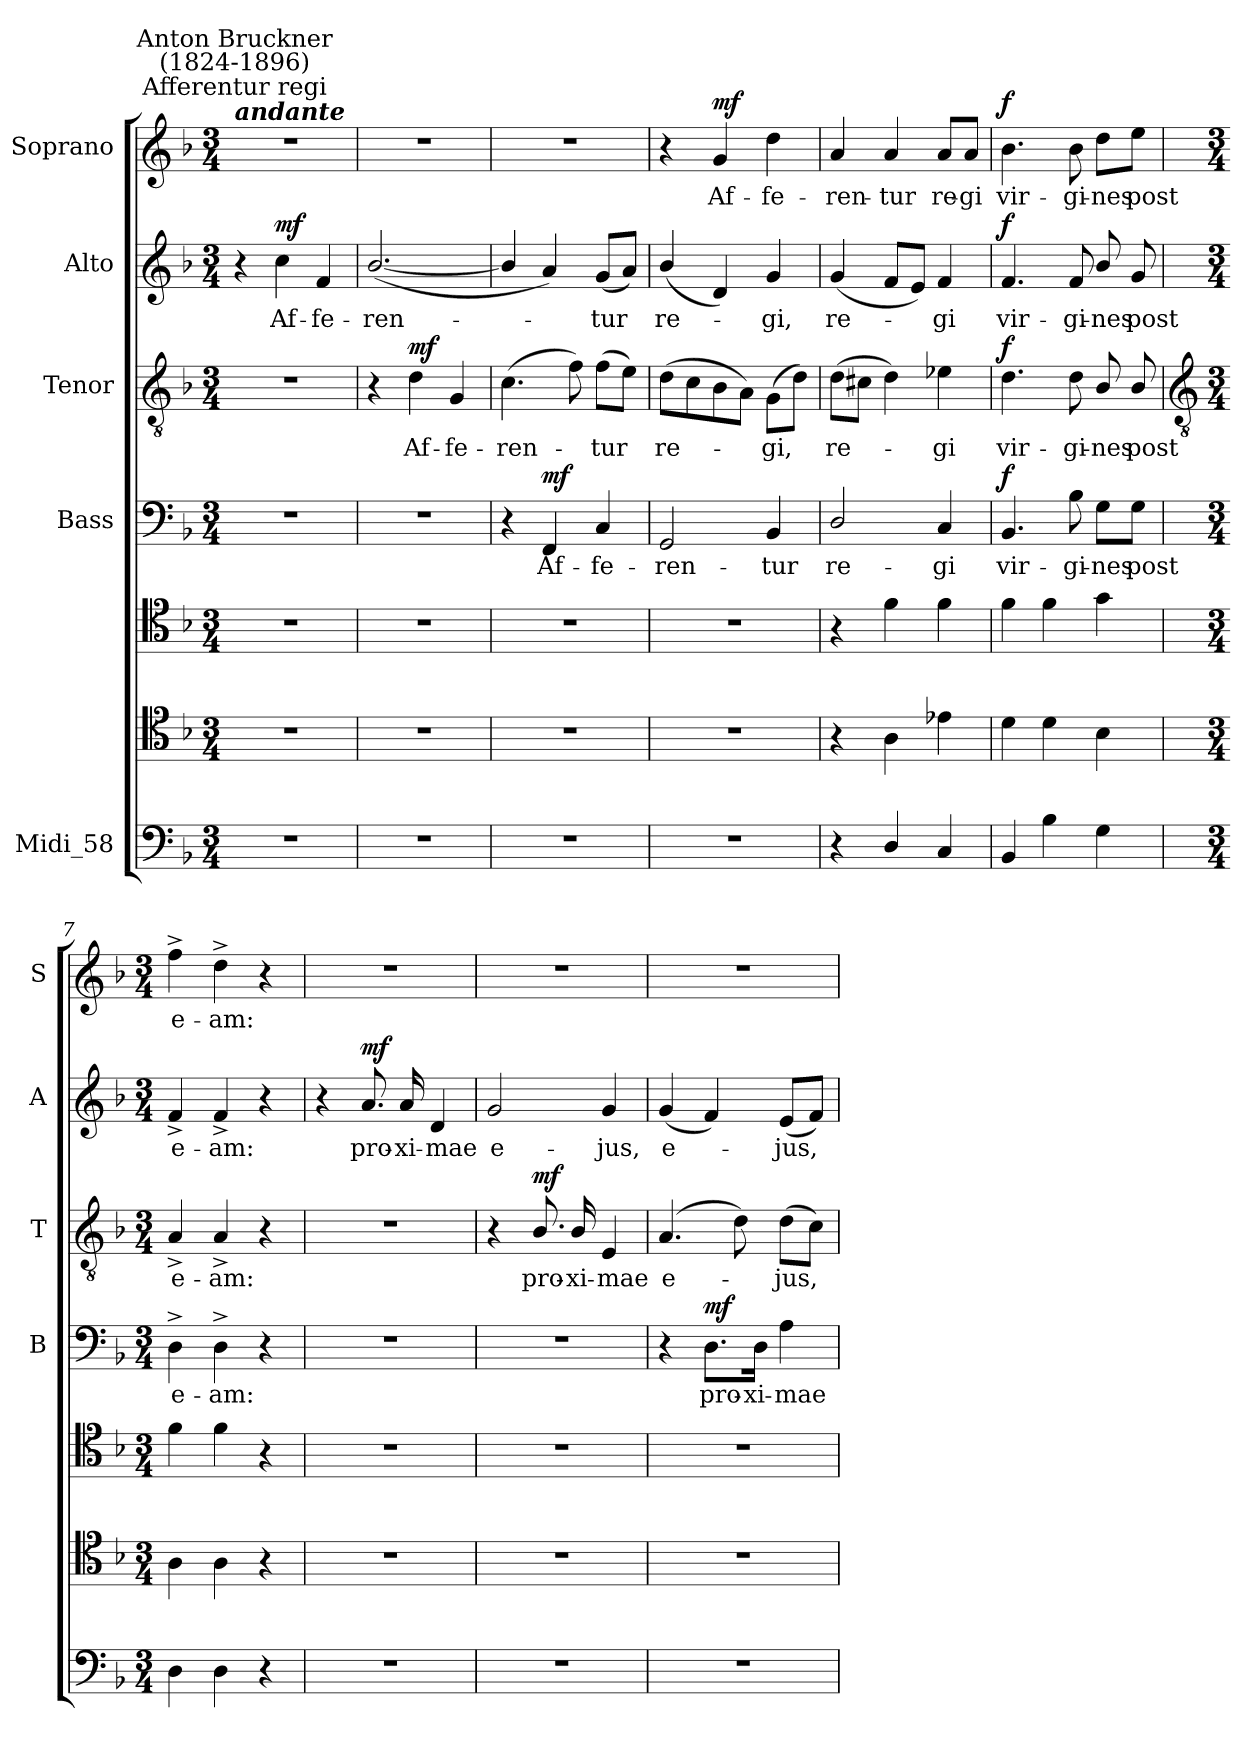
**kern	**kern	**kern	**dynam	**kern	**text	**dynam	**kern	**text	**dynam	**kern	**text	**dynam	**kern	**text	**dynam
*part5	*part5	*part5	*part5	*part4	*part4	*part4	*part3	*part3	*part3	*part2	*part2	*part2	*part1	*part1	*part1
*staff7	*staff6	*staff5	*staff5/6/7	*staff4	*staff4	*staff4	*staff3	*staff3	*staff3	*staff2	*staff2	*staff2	*staff1	*staff1	*staff1
*I"Midi_58	*	*	*	*I"Bass	*	*	*I"Tenor	*	*	*I"Alto	*	*	*I"Soprano	*	*
*	*	*	*	*I'B	*	*	*I'T	*	*	*I'A	*	*	*I'S	*	*
*clefF4	*clefC4	*clefC4	*	*clefF4	*	*	*clefGv2	*	*	*clefG2	*	*	*clefG2	*	*
*k[b-]	*k[b-]	*k[b-]	*	*k[b-]	*	*	*k[b-]	*	*	*k[b-]	*	*	*k[b-]	*	*
*F:	*F:	*F:	*	*F:	*	*	*F:	*	*	*F:	*	*	*F:	*	*
*M3/4	*M3/4	*M3/4	*	*M3/4	*	*	*M3/4	*	*	*M3/4	*	*	*M3/4	*	*
=1	=1	=1	=1	=1	=1	=1	=1	=1	=1	=1	=1	=1	=1	=1	=1
!	!	!	!	!	!	!	!	!	!	!	!	!	!LO:TX:a:Bi:t=andante	!	!
!	!	!	!	!	!	!	!	!	!	!	!	!	!LO:TX:a:cj:t=Afferentur regi	!	!
!	!	!	!	!	!	!	!	!	!	!	!	!	!LO:TX:a:cj:t=Anton Bruckner\n(1824-1896)	!	!
!LO:N:vis=1	!LO:N:vis=1	!LO:N:vis=1	!	!LO:N:vis=1	!	!	!LO:N:vis=1	!	!	!	!	!	!LO:N:vis=1	!	!
2.r	2.r	2.r	.	2.r	.	.	2.r	.	.	4r	.	.	2.r	.	.
!	!	!	!	!	!	!	!	!	!	!	!LO:LY:b	!LO:DY:b	!	!	!
.	.	.	.	.	.	.	.	.	.	4cc	Af-	mf	.	.	.
!	!	!	!	!	!	!	!	!	!	!	!LO:LY:b	!	!	!	!
.	.	.	.	.	.	.	.	.	.	4f	-fe-	.	.	.	.
=2	=2	=2	=2	=2	=2	=2	=2	=2	=2	=2	=2	=2	=2	=2	=2
!LO:N:vis=1	!LO:N:vis=1	!LO:N:vis=1	!	!LO:N:vis=1	!	!	!	!	!	!	!LO:LY:b	!	!LO:N:vis=1	!	!
2.r	2.r	2.r	.	2.r	.	.	4r	.	.	(<[2.b-/	-ren-	.	2.r	.	.
!	!	!	!	!	!	!	!	!LO:LY:b	!LO:DY:b	!	!	!	!	!	!
.	.	.	.	.	.	.	4d	Af-	mf	.	.	.	.	.	.
!	!	!	!	!	!	!	!	!LO:LY:b	!	!	!	!	!	!	!
.	.	.	.	.	.	.	4G	-fe-	.	.	.	.	.	.	.
=3	=3	=3	=3	=3	=3	=3	=3	=3	=3	=3	=3	=3	=3	=3	=3
!LO:N:vis=1	!LO:N:vis=1	!LO:N:vis=1	!	!	!	!	!	!LO:LY:b	!	!	!	!	!LO:N:vis=1	!	!
2.r	2.r	2.r	.	4r	.	.	(>4.c	-ren-	.	4b-/]	.	.	2.r	.	.
!	!	!	!	!	!LO:LY:b	!LO:DY:b	!	!	!	!	!	!	!	!	!
.	.	.	.	4FF	Af-	mf	.	.	.	4a)	.	.	.	.	.
.	.	.	.	.	.	.	8f)	.	.	.	.	.	.	.	.
!	!	!	!	!	!LO:LY:b	!	!	!LO:LY:b	!	!	!LO:LY:b	!	!	!	!
.	.	.	.	4C	-fe-	.	(>8fL	tur	.	(<8gL	tur	.	.	.	.
.	.	.	.	.	.	.	8eJ)	.	.	8aJ)	.	.	.	.	.
=4	=4	=4	=4	=4	=4	=4	=4	=4	=4	=4	=4	=4	=4	=4	=4
!LO:N:vis=1	!LO:N:vis=1	!LO:N:vis=1	!	!	!LO:LY:b	!	!	!LO:LY:b	!	!	!LO:LY:b	!	!	!	!
2.r	2.r	2.r	.	2GG	-ren-	.	(>8dL	re-	.	(<4b-/	re-	.	4r	.	.
.	.	.	.	.	.	.	8c	.	.	.	.	.	.	.	.
!	!	!	!	!	!	!	!	!	!	!	!	!	!	!LO:LY:b	!LO:DY:b
.	.	.	.	.	.	.	8B-	.	.	4d)	.	.	4g	Af-	mf
.	.	.	.	.	.	.	8AJ)	.	.	.	.	.	.	.	.
!	!	!	!	!	!LO:LY:b	!	!	!LO:LY:b	!	!	!LO:LY:b	!	!	!LO:LY:b	!
.	.	.	.	4BB-	-tur	.	(8GL	gi,	.	4g	gi,	.	4dd	-fe-	.
.	.	.	.	.	.	.	8dJ)	.	.	.	.	.	.	.	.
=5	=5	=5	=5	=5	=5	=5	=5	=5	=5	=5	=5	=5	=5	=5	=5
!	!	!	!	!	!LO:LY:b	!	!	!LO:LY:b	!	!	!LO:LY:b	!	!	!LO:LY:b	!
4r	4r	4r	.	2D/	re-	.	(>8dL	re-	.	(<4g	re-	.	4a	-ren-	.
.	.	.	.	.	.	.	8c#XJ	.	.	.	.	.	.	.	.
!	!	!	!LO:DY:b=3	!	!	!	!	!	!	!	!	!	!	!LO:LY:b	!
!	!	!	!LO:DY:n=1:b=3	!	!	!	!	!	!	!	!	!	!	!	!
!	!	!	!LO:DY:n=2:b=2	!	!	!	!	!	!	!	!	!	!	!	!
!	!	!	!LO:DY:n=3:b	!	!	!	!	!	!	!	!	!	!	!	!
4D/	4A	4f	mf mf mf mf	.	.	.	4d)	.	.	8fL	.	.	4a	-tur	.
.	.	.	.	.	.	.	.	.	.	8eJ)	.	.	.	.	.
!	!	!	!	!	!LO:LY:b	!	!	!LO:LY:b	!	!	!LO:LY:b	!	!	!LO:LY:b	!
4C	4e-X	4f	.	4C	-gi	.	4e-X	gi	.	4f	gi	.	8a/L	re-	.
!	!	!	!	!	!	!	!	!	!	!	!	!	!	!LO:LY:b	!
.	.	.	.	.	.	.	.	.	.	.	.	.	8a/J	-gi	.
=6	=6	=6	=6	=6	=6	=6	=6	=6	=6	=6	=6	=6	=6	=6	=6
!	!	!	!	!	!LO:LY:b	!LO:DY:b	!	!LO:LY:b	!LO:DY:b	!	!LO:LY:b	!LO:DY:b	!	!LO:LY:b	!LO:DY:b
4BB-	4d	4f	.	4.BB-	vir-	f	4.d	vir-	f	4.f	vir-	f	4.b-	vir-	f
4B-	4d	4f	.	.	.	.	.	.	.	.	.	.	.	.	.
!	!	!	!	!	!LO:LY:b	!	!	!LO:LY:b	!	!	!LO:LY:b	!	!	!LO:LY:b	!
.	.	.	.	8B-	-gi-	.	8d	-gi-	.	8f	-gi-	.	8b-	-gi-	.
!	!	!	!	!	!LO:LY:b	!	!	!LO:LY:b	!	!	!LO:LY:b	!	!	!LO:LY:b	!
4G	4B-	4g	.	8G\L	-nes	.	8B-/	-nes	.	8b-/	-nes	.	8dd\L	-nes	.
!	!	!	!	!	!LO:LY:b	!	!	!LO:LY:b	!	!	!LO:LY:b	!	!	!LO:LY:b	!
.	.	.	.	8G\J	post	.	8B-/	post	.	8g	post	.	8ee\J	post	.
!!LO:LB:g=z
=7	=7	=7	=7	=7	=7	=7	=7	=7	=7	=7	=7	=7	=7	=7	=7
*	*	*	*	*	*	*	*clefGv2	*	*	*	*	*	*	*	*
*M3/4	*M3/4	*M3/4	*	*M3/4	*	*	*M3/4	*	*	*M3/4	*	*	*M3/4	*	*
!	!	!	!	!	!LO:LY:b	!	!	!LO:LY:b	!	!	!LO:LY:b	!	!	!LO:LY:b	!
4D	4A	4f	.	4D^	e-	.	4A^	e-	.	4f^	e-	.	4ff^	e-	.
!	!	!	!	!	!LO:LY:b	!	!	!LO:LY:b	!	!	!LO:LY:b	!	!	!LO:LY:b	!
4D	4A	4f	.	4D^	-am:	.	4A^	-am:	.	4f^	-am:	.	4dd^	-am:	.
4r	4r	4r	.	4r	.	.	4r	.	.	4r	.	.	4r	.	.
=8	=8	=8	=8	=8	=8	=8	=8	=8	=8	=8	=8	=8	=8	=8	=8
!LO:N:vis=1	!LO:N:vis=1	!LO:N:vis=1	!	!LO:N:vis=1	!	!	!LO:N:vis=1	!	!	!	!	!	!LO:N:vis=1	!	!
2.r	2.r	2.r	.	2.r	.	.	2.r	.	.	4r	.	.	2.r	.	.
!	!	!	!	!	!	!	!	!	!	!	!LO:LY:b	!LO:DY:b	!	!	!
.	.	.	.	.	.	.	.	.	.	8.a	pro-	mf	.	.	.
!	!	!	!	!	!	!	!	!	!	!	!LO:LY:b	!	!	!	!
.	.	.	.	.	.	.	.	.	.	16a	-xi-	.	.	.	.
!	!	!	!	!	!	!	!	!	!	!	!LO:LY:b	!	!	!	!
.	.	.	.	.	.	.	.	.	.	4d	-mae	.	.	.	.
=9	=9	=9	=9	=9	=9	=9	=9	=9	=9	=9	=9	=9	=9	=9	=9
!LO:N:vis=1	!LO:N:vis=1	!LO:N:vis=1	!	!LO:N:vis=1	!	!	!	!	!	!	!LO:LY:b	!	!LO:N:vis=1	!	!
2.r	2.r	2.r	.	2.r	.	.	4r	.	.	2g	e-	.	2.r	.	.
!	!	!	!	!	!	!	!	!LO:LY:b	!LO:DY:b	!	!	!	!	!	!
.	.	.	.	.	.	.	8.B-/	pro-	mf	.	.	.	.	.	.
!	!	!	!	!	!	!	!	!LO:LY:b	!	!	!	!	!	!	!
.	.	.	.	.	.	.	16B-/	-xi-	.	.	.	.	.	.	.
!	!	!	!	!	!	!	!	!LO:LY:b	!	!	!LO:LY:b	!	!	!	!
.	.	.	.	.	.	.	4E	-mae	.	4g	-jus,	.	.	.	.
=10	=10	=10	=10	=10	=10	=10	=10	=10	=10	=10	=10	=10	=10	=10	=10
!LO:N:vis=1	!LO:N:vis=1	!LO:N:vis=1	!	!	!	!	!	!LO:LY:b	!	!	!LO:LY:b	!	!LO:N:vis=1	!	!
2.r	2.r	2.r	.	4r	.	.	(<4.A	e-	.	(<4g	e-	.	2.r	.	.
!	!	!	!	!	!LO:LY:b	!LO:DY:b	!	!	!	!	!	!	!	!	!
.	.	.	.	8.D\L	pro-	mf	.	.	.	4f)	.	.	.	.	.
.	.	.	.	.	.	.	8d)	.	.	.	.	.	.	.	.
!	!	!	!	!	!LO:LY:b	!	!	!	!	!	!	!	!	!	!
.	.	.	.	16D\Jk	-xi-	.	.	.	.	.	.	.	.	.	.
!	!	!	!	!	!LO:LY:b	!	!	!LO:LY:b	!	!	!LO:LY:b	!	!	!	!
.	.	.	.	4A	-mae	.	(>8dL	jus,	.	(<8eL	jus,	.	.	.	.
.	.	.	.	.	.	.	8cJ)	.	.	8fJ)	.	.	.	.	.
=	=	=	=	=	=	=	=	=	=	=	=	=	=	=	=
*-	*-	*-	*-	*-	*-	*-	*-	*-	*-	*-	*-	*-	*-	*-	*-
